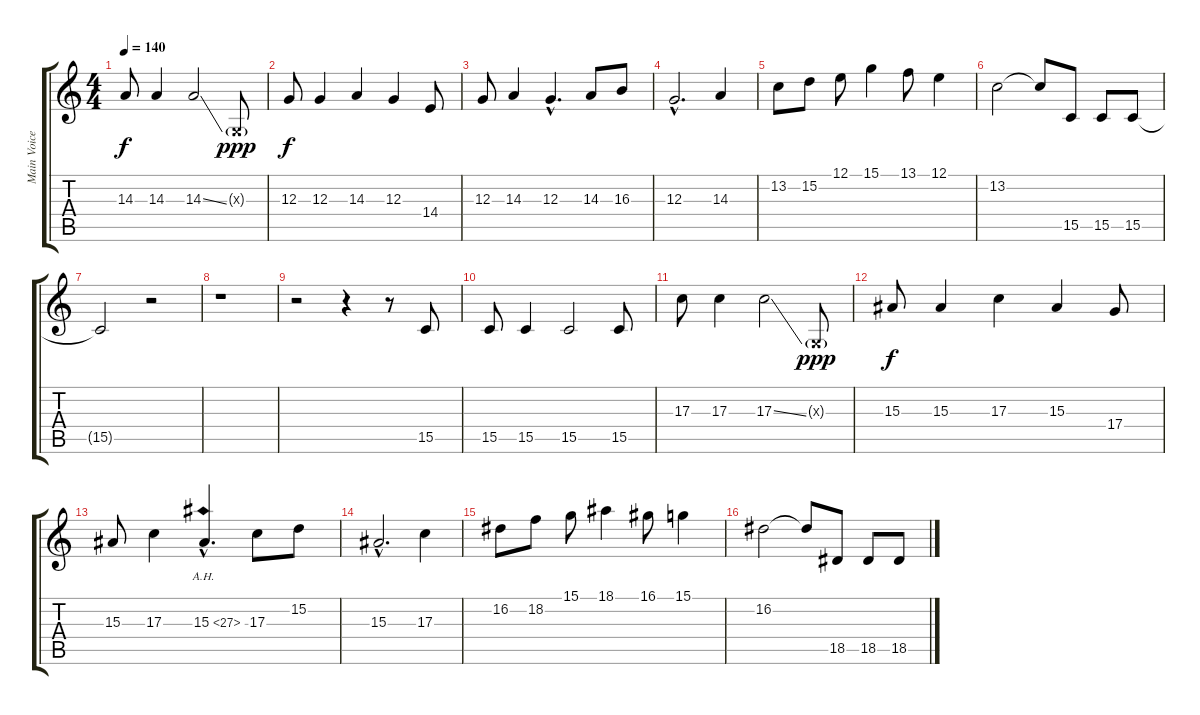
\track ("Main Voices" "Main Voice") {instrument lead6voice}
\staff {score tabs}
\tuning (E4 B3 G3 D3 A2 E2) {hide}
\ts (4 4)
\tempo 140
\clef g2
\ks c
14.3.8{dy f} 14.3.4 14.3{ss}.2 0.3{g x}.8{dy ppp} |
12.3.8{dy f} 12.3.4 14.3.4 12.3.4 14.4.8 |
12.3.8 14.3.4 12.3{hac}.4{d} 14.3.8 16.3.8 |
12.3{hac}.2{d} 14.3.4 |
13.2.8 15.2.8 12.1.8 15.1.4 13.1.8 12.1.4 |
13.2.2 13.2{t}.8 15.5.8 15.5.8 15.5.8 |
15.5{t}.2 r.2 |
r.1 |
r.2 r.4 r.8 15.5.8{instrument lead6voice} |
15.5.8 15.5.4 15.5.2 15.5.8 |
17.3.8 17.3.4 17.3{ss}.2 0.3{g x}.8{dy ppp} |
15.3.8{dy f} 15.3.4 17.3.4 15.3.4 17.4.8 |
15.3.8 17.3.4 15.3{ah 12 hac}.4{d} 17.3.8 15.2.8 |
15.3{hac}.2{d} 17.3.4 |
16.2.8 18.2.8 15.1.8 18.1.4 16.1.8 15.1.4 |
16.2.2 16.2{t}.8 18.5.8 18.5.8 18.5.8
